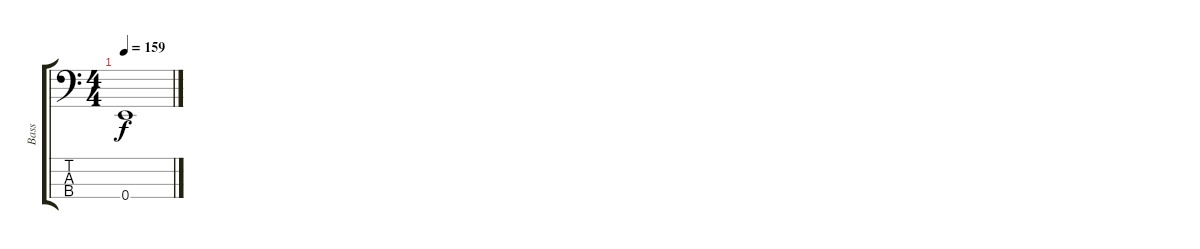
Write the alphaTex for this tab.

\track ("Bass" "Bass") {instrument electricbassfinger}
\staff {score tabs}
\tuning (G2 D2 A1 E1) {hide}
\ts (4 4)
\tempo 159
\clef f4
\ks c
0.4.1{dy f}
